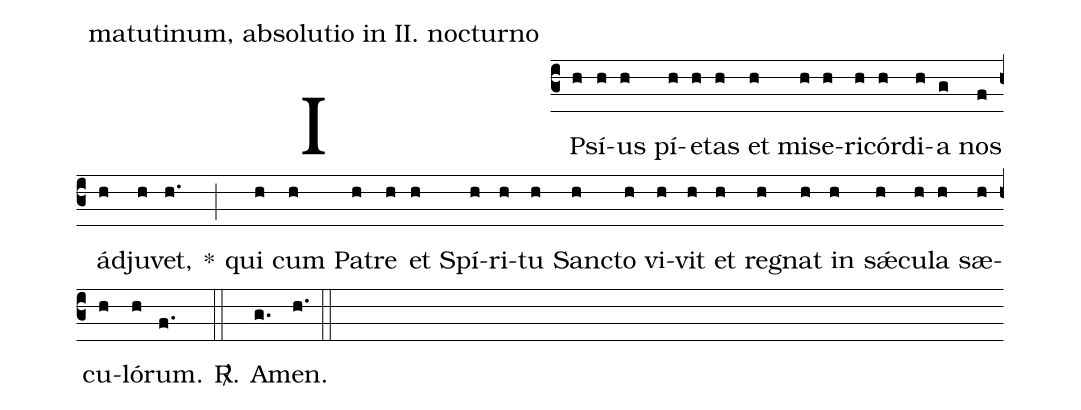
office-part: matutinum, absolutio in II. nocturno;
%%
(c3)
IP(h)sí(h)us(h) pí(h)e(h)tas(h) et(h) mi(h)se(h)ri(h)cór(h)di(h)a(g) nos(f) ád(h)ju(h)vet,(h.) *(;)
qui(h) cum(h) Pa(h)tre(h) et(h) Spí(h)ri(h)tu(h) San(h)cto(h) vi(h)vit(h) et(h) reg(h)nat(h) in(h) s<sp>'æ</sp>(h)cu(h)la(h) sæ(h)cu(h)ló(h)rum.(f.) <sp>R/</sp>.(::)
A(g.)men.(h.) (::)
